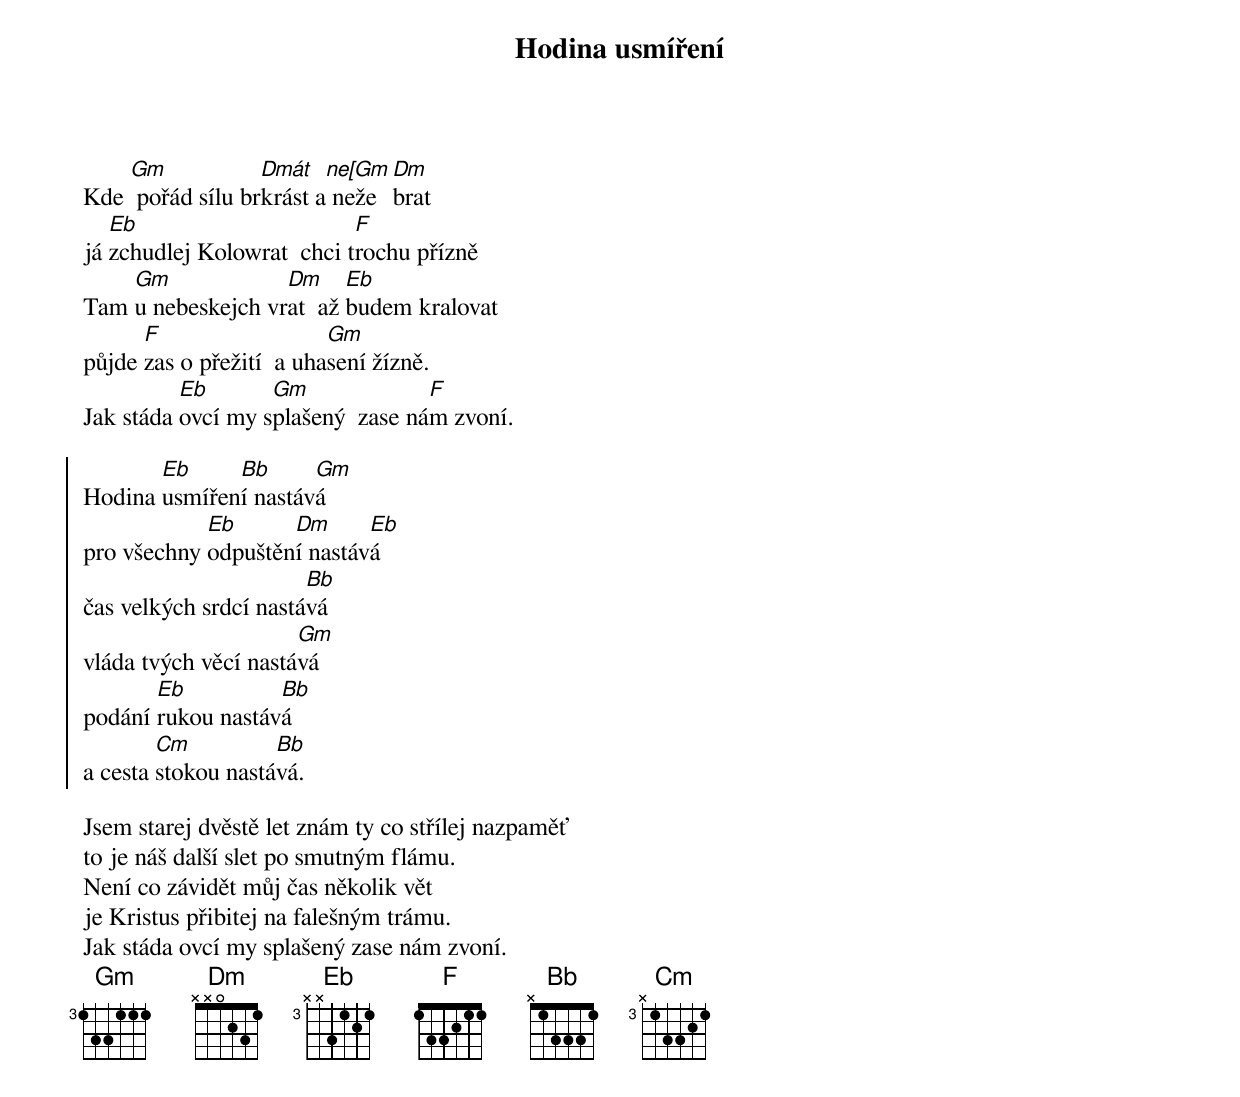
{title: Hodina usmíření}
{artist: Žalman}

Kde [Gm] pořád sílu br[Dmát   ne[Gm]krást a neže[Dm]brat
já [Eb]zchudlej Kolowrat  chci t[F]rochu přízně
Tam [Gm]u nebeskejch vr[Dm]at  až [Eb]budem kralovat
půjde [F]zas o přežití  a uha[Gm]sení žízně.
Jak stáda [Eb]ovcí my s[Gm]plašený  zase ná[F]m zvoní.

{soc}
Hodina [Eb]usmířen[Bb]í nastáv[Gm]á
pro všechny [Eb]odpuštěn[Dm]í nastáv[Eb]á
čas velkých srdcí nastá[Bb]vá
vláda tvých věcí nastá[Gm]vá
podání [Eb]rukou nastáv[Bb]á
a cesta [Cm]stokou nastá[Bb]vá.
{eoc}

Jsem starej dvěstě let znám ty co střílej nazpaměť
to je náš další slet po smutným flámu.
Není co závidět můj čas několik vět
je Kristus přibitej na falešným trámu.
Jak stáda ovcí my splašený zase nám zvoní.
